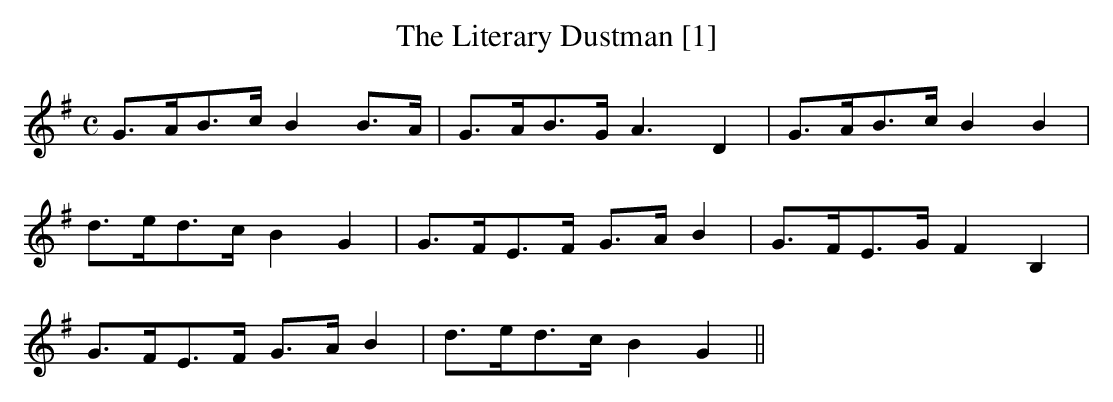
X:1
T:Literary Dustman [1], The
M:C
L:1/8
K:G
G>AB>c B2 B>A|G>AB>G A3 D2|G>AB>c B2B2|
d>ed>c B2G2|G>FE>F G>A B2|G>FE>G F2 B,2|
G>FE>F G>A B2|d>ed>c B2G2||
